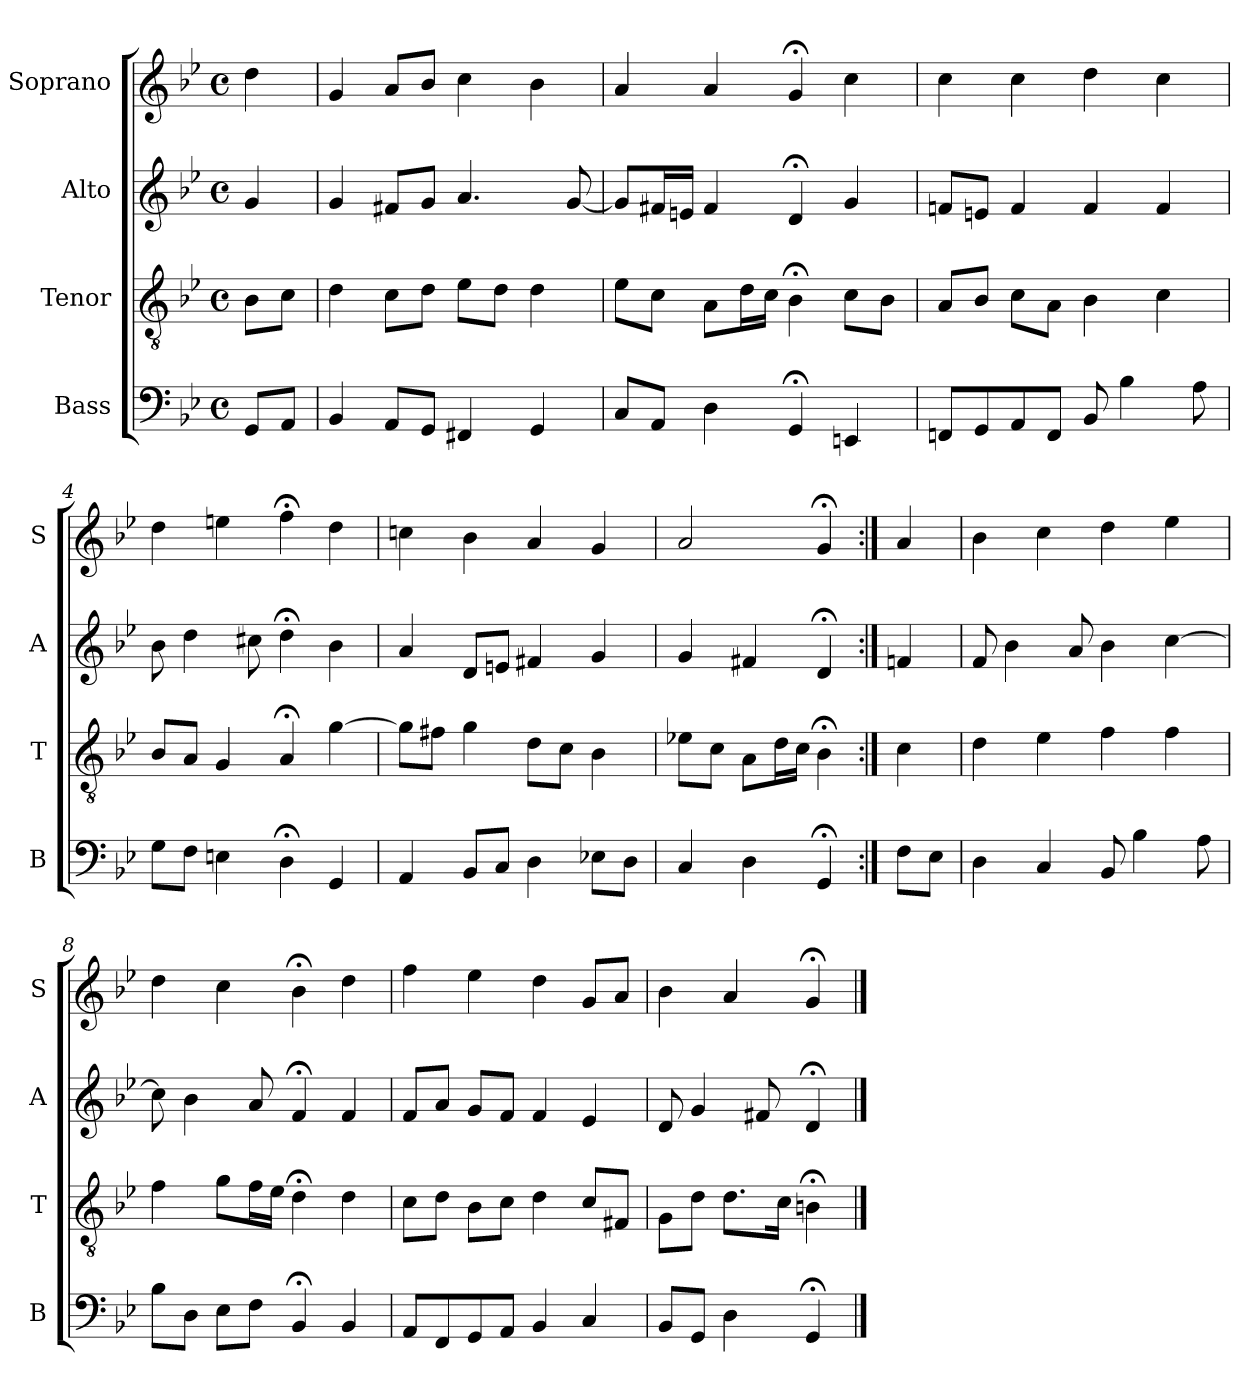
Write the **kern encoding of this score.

**kern	**kern	**kern	**kern
*part4	*part3	*part2	*part1
*staff4	*staff3	*staff2	*staff1
*I"Bass	*I"Tenor	*I"Alto	*I"Soprano
*I'B	*I'T	*I'A	*I'S
*clefF4	*clefGv2	*clefG2	*clefG2
*k[b-e-]	*k[b-e-]	*k[b-e-]	*k[b-e-]
*g:	*g:	*g:	*g:
*M4/4	*M4/4	*M4/4	*M4/4
*met(c)	*met(c)	*met(c)	*met(c)
*MM100	*MM100	*MM100	*MM100
=	=	=	=
8GGL	8B-L	4g	4dd
8AAJ	8cJ	.	.
=1	=1	=1	=1
4BB-	4d	4g	4g
8AAL	8cL	8f#XL	8aL
8GGJ	8dJ	8gJ	8b-J
4FF#X	8e-L	4.a	4cc
.	8dJ	.	.
4GG	4d	.	4b-
.	.	[8g	.
=2	=2	=2	=2
8CL	8e-L	8gL]	4a
8AAJ	8cJ	16f#XL	.
.	.	16enJJ	.
4D	8AL	4f#	4a
.	16dL	.	.
.	16cJJ	.	.
4GG;<	4B-;<i	4d;<	4g;<i
4EEn	8ciL	4g	4cci
.	8B-J	.	.
=3	=3	=3	=3
8FFnL	8AL	8fnL	4cc
8GG	8B-J	8enJ	.
8AA	8cL	4f	4cc
8FFJ	8AJ	.	.
8BB-	4B-	4f	4dd
4B-	.	.	.
.	4c	4f	4cc
8A	.	.	.
=4	=4	=4	=4
8GL	8B-L	8b-	4dd
8FJ	8AJ	4dd	.
4En	4G	.	4een
.	.	8cc#X	.
4D;<	4A;<	4dd;<	4ff;<
4GG	[4g	4b-	4dd
=5	=5	=5	=5
4AA	8gL]	4a	4ccn
.	8f#XJ	.	.
8BB-L	4g	8dL	4b-
8CJ	.	8enJ	.
4D	8dL	4f#X	4a
.	8cJ	.	.
8E-XL	4B-	4g	4g
8DJ	.	.	.
=6	=6	=6	=6
4C	8e-XL	4g	2a
.	8cJ	.	.
4D	8AL	4f#X	.
.	16dL	.	.
.	16cJJ	.	.
4GG;<	4B-;<	4d;<	4g;<
=:|!	=:|!	=:|!	=:|!
8FL	4c	4fn	4a
8E-J	.	.	.
=7	=7	=7	=7
4D	4d	8f	4b-
.	.	4b-	.
4C	4e-	.	4cc
.	.	8a	.
8BB-	4f	4b-	4dd
4B-	.	.	.
.	4f	[4cc	4ee-
8A	.	.	.
=8	=8	=8	=8
8B-L	4f	8cc]	4dd
8DJ	.	4b-	.
8E-L	8gL	.	4cc
8FJ	16fL	8a	.
.	16e-JJ	.	.
4BB-;<	4d;<	4f;<	4b-;<
4BB-	4d	4f	4dd
=9	=9	=9	=9
8AAL	8cL	8fL	4ff
8FF	8dJ	8aJ	.
8GG	8B-L	8gL	4ee-
8AAJ	8cJ	8fJ	.
4BB-	4d	4f	4dd
4C	8cL	4e-	8gL
.	8F#XJ	.	8aJ
=10	=10	=10	=10
8BB-L	8GL	8d	4b-
8GGJ	8dJ	4g	.
4D	8.dL	.	4a
.	.	8f#X	.
.	16cJk	.	.
4GG;<	4Bn;<	4d;<	4g;<
==	==	==	==
*-	*-	*-	*-
